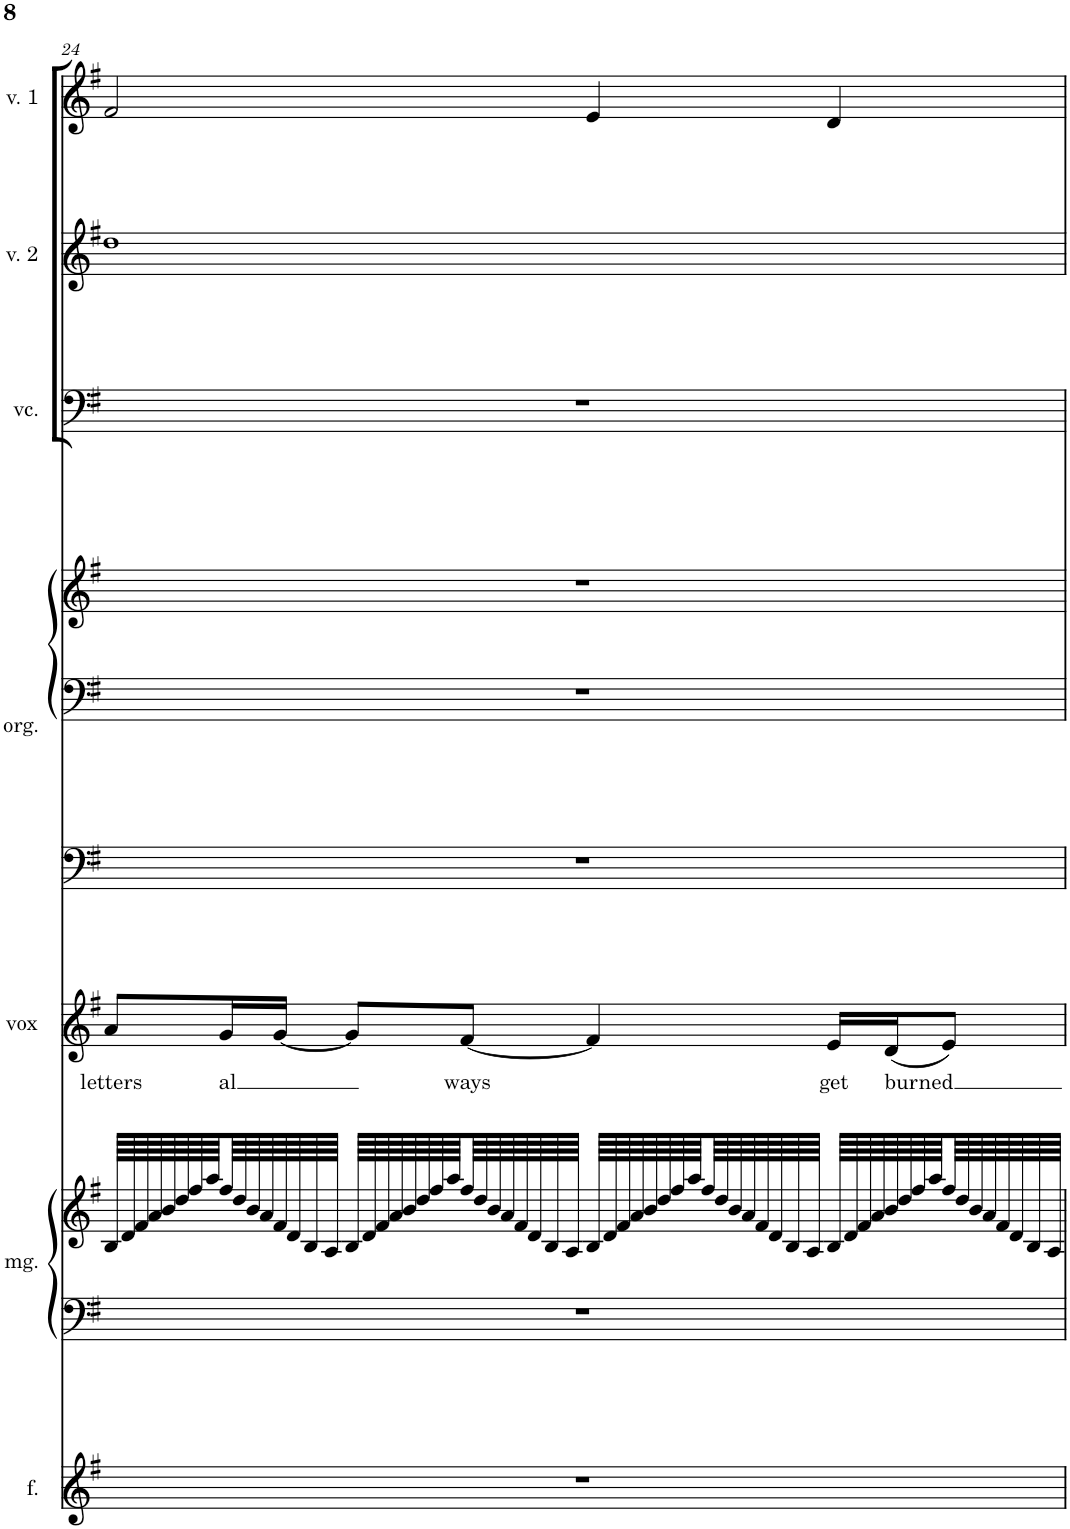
**kern	**kern	**kern	**kern	**text	**kern	**kern	**kern	**kern	**kern	**kern
*part7	*part6	*part6	*part5	*part5	*part4	*part4	*part4	*part3	*part2	*part1
*staff10	*staff9	*staff8	*staff7	*staff7	*staff6	*staff5	*staff4	*staff3	*staff2	*staff1
*I"flicorno	*I"moog	*	*I"voce	*	*I"organo	*	*	*I"violoncello	*I"violino 2	*I"violino 1
*I'f.	*I'mg.	*	*	*	*I'org.	*	*	*I'vc.	*I'v. 2	*I'v. 1
!!LO:PB:g=z
*clefG2	*clefF4	*clefG2	*clefG2	*	*clefF4	*clefF4	*clefG2	*clefF4	*clefG2	*clefG2
*Trd1c2	*	*	*	*	*	*	*	*	*	*
*k[f#]	*k[f#]	*k[f#]	*k[f#]	*	*k[f#]	*k[f#]	*k[f#]	*k[f#]	*k[f#]	*k[f#]
*M4/4	*M4/4	*M4/4	*M4/4	*	*M4/4	*M4/4	*M4/4	*M4/4	*M4/4	*M4/4
=24	=24	=24	=24	=24	=24	=24	=24	=24	=24	=24
!	!	!	!	!LO:LY:b	!	!	!	!	!	!
1r	1r	64B/LLLL	8a/L	letters	1r	1r	1r	1r	1dd	2f#/
.	.	64d/	.	.	.	.	.	.	.	.
.	.	64f#/	.	.	.	.	.	.	.	.
.	.	64a/	.	.	.	.	.	.	.	.
.	.	64b/	.	.	.	.	.	.	.	.
.	.	64dd/	.	.	.	.	.	.	.	.
.	.	64ff#/	.	.	.	.	.	.	.	.
.	.	64aa/	.	.	.	.	.	.	.	.
!	!	!	!	!LO:LY:b	!	!	!	!	!	!
.	.	64ff#/	16g/L	al	.	.	.	.	.	.
.	.	64dd/	.	.	.	.	.	.	.	.
.	.	64b/	.	.	.	.	.	.	.	.
.	.	64a/	.	.	.	.	.	.	.	.
.	.	64f#/	[16g/JJ	.	.	.	.	.	.	.
.	.	64d/	.	.	.	.	.	.	.	.
.	.	64B/	.	.	.	.	.	.	.	.
.	.	64A/JJJJ	.	.	.	.	.	.	.	.
.	.	64B/LLLL	8g/L]	.	.	.	.	.	.	.
.	.	64d/	.	.	.	.	.	.	.	.
.	.	64f#/	.	.	.	.	.	.	.	.
.	.	64a/	.	.	.	.	.	.	.	.
.	.	64b/	.	.	.	.	.	.	.	.
.	.	64dd/	.	.	.	.	.	.	.	.
.	.	64ff#/	.	.	.	.	.	.	.	.
.	.	64aa/	.	.	.	.	.	.	.	.
!	!	!	!	!LO:LY:b	!	!	!	!	!	!
.	.	64ff#/	[8f#/J	ways	.	.	.	.	.	.
.	.	64dd/	.	.	.	.	.	.	.	.
.	.	64b/	.	.	.	.	.	.	.	.
.	.	64a/	.	.	.	.	.	.	.	.
.	.	64f#/	.	.	.	.	.	.	.	.
.	.	64d/	.	.	.	.	.	.	.	.
.	.	64B/	.	.	.	.	.	.	.	.
.	.	64A/JJJJ	.	.	.	.	.	.	.	.
.	.	64B/LLLL	4f#/]	.	.	.	.	.	.	4e/
.	.	64d/	.	.	.	.	.	.	.	.
.	.	64f#/	.	.	.	.	.	.	.	.
.	.	64a/	.	.	.	.	.	.	.	.
.	.	64b/	.	.	.	.	.	.	.	.
.	.	64dd/	.	.	.	.	.	.	.	.
.	.	64ff#/	.	.	.	.	.	.	.	.
.	.	64aa/	.	.	.	.	.	.	.	.
.	.	64ff#/	.	.	.	.	.	.	.	.
.	.	64dd/	.	.	.	.	.	.	.	.
.	.	64b/	.	.	.	.	.	.	.	.
.	.	64a/	.	.	.	.	.	.	.	.
.	.	64f#/	.	.	.	.	.	.	.	.
.	.	64d/	.	.	.	.	.	.	.	.
.	.	64B/	.	.	.	.	.	.	.	.
.	.	64A/JJJJ	.	.	.	.	.	.	.	.
!	!	!	!	!LO:LY:b	!	!	!	!	!	!
.	.	64B/LLLL	16e/LL	get	.	.	.	.	.	4d/
.	.	64d/	.	.	.	.	.	.	.	.
.	.	64f#/	.	.	.	.	.	.	.	.
.	.	64a/	.	.	.	.	.	.	.	.
!	!	!	!	!LO:LY:b	!	!	!	!	!	!
.	.	64b/	(16d/J	burned	.	.	.	.	.	.
.	.	64dd/	.	.	.	.	.	.	.	.
.	.	64ff#/	.	.	.	.	.	.	.	.
.	.	64aa/	.	.	.	.	.	.	.	.
.	.	64ff#/	8e/J)	.	.	.	.	.	.	.
.	.	64dd/	.	.	.	.	.	.	.	.
.	.	64b/	.	.	.	.	.	.	.	.
.	.	64a/	.	.	.	.	.	.	.	.
.	.	64f#/	.	.	.	.	.	.	.	.
.	.	64d/	.	.	.	.	.	.	.	.
.	.	64B/	.	.	.	.	.	.	.	.
.	.	64A/JJJJ	.	.	.	.	.	.	.	.
=	=	=	=	=	=	=	=	=	=	=
*-	*-	*-	*-	*-	*-	*-	*-	*-	*-	*-
